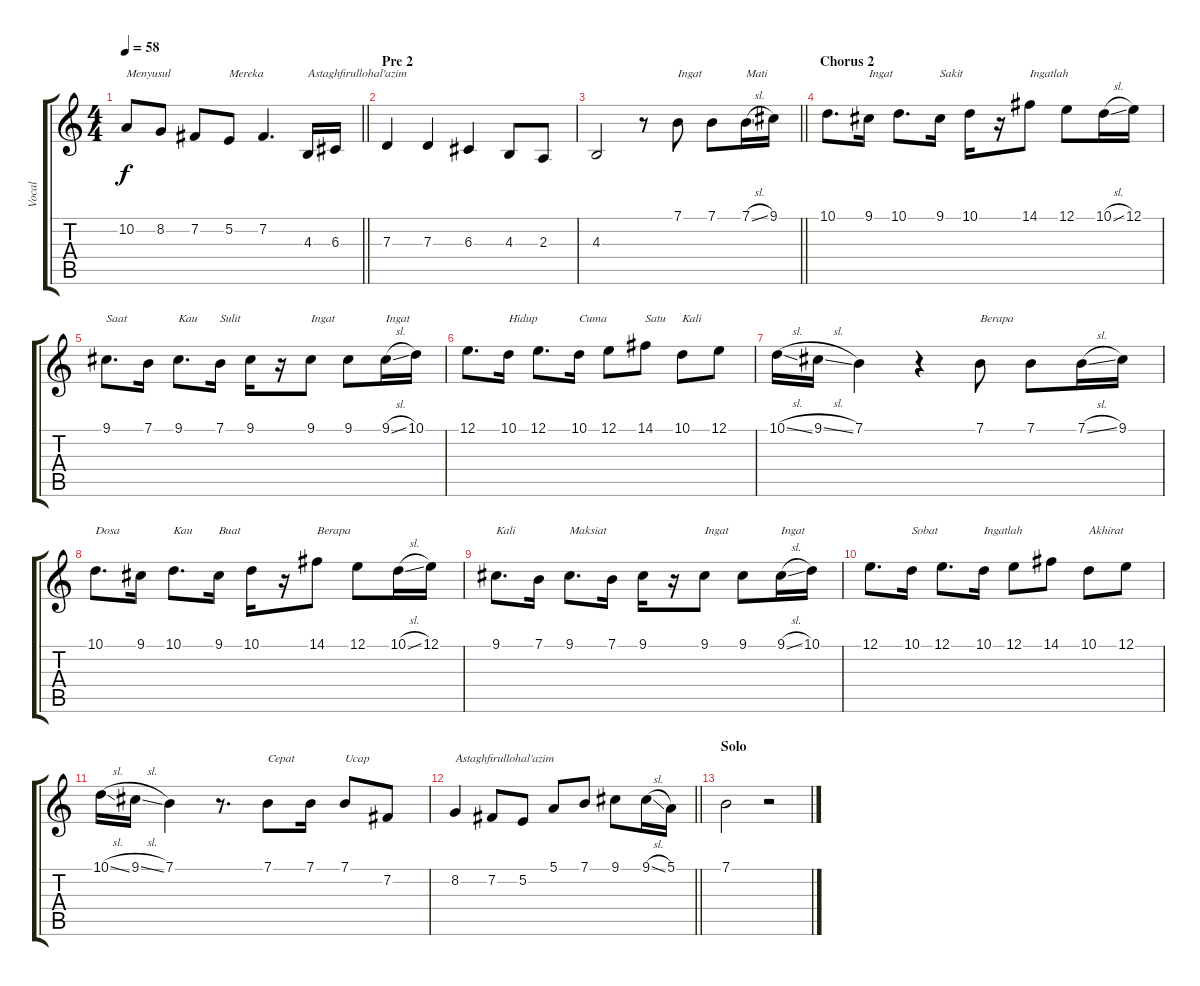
\track ("Vocal" "Vocal") {instrument violin}
\staff {score tabs}
\tuning (E4 B3 G3 D3 A2 E2) {hide}
\ts (4 4)
\tempo 58
\clef g2
\barLineRight lightlight
\ks c
10.2.8{txt "Menyusul" dy f} 8.2.8 7.2.8 5.2.8{txt "Mereka"} 7.2.4{d} 4.3.16{txt "Astaghfirullohal'azim"} 6.3.16 |
\section ("" "Pre 2")
7.3.4 7.3.4 6.3.4 4.3.8 2.3.8 |
\barLineRight lightlight
4.3.2 r.8 7.1.8{txt "Ingat"} 7.1.8 7.1{sl}.16{txt "Mati"} 9.1.16 |
\section ("" "Chorus 2")
10.1.8{d} 9.1.16{txt "Ingat"} 10.1.8{d} 9.1.16{txt "Sakit"} 10.1.16 r.16 14.1.8{txt "Ingatlah"} 12.1.8 10.1{sl}.16 12.1.16 |
9.1.8{d txt "Saat"} 7.1.16 9.1.8{d txt "Kau"} 7.1.16{txt "Sulit"} 9.1.16 r.16 9.1.8{txt "Ingat"} 9.1.8 9.1{sl}.16{txt "Ingat"} 10.1.16 |
12.1.8{d} 10.1.16{txt "Hidup"} 12.1.8{d} 10.1.16{txt "Cuma"} 12.1.8 14.1.8{txt "Satu"} 10.1.8{txt "Kali"} 12.1.8 |
10.1{sl}.16 9.1{sl}.16 7.1.4 r.4 7.1.8{txt "Berapa"} 7.1.8 7.1{sl}.16 9.1.16 |
10.1.8{d txt "Dosa"} 9.1.16 10.1.8{d txt "Kau"} 9.1.16{txt "Buat"} 10.1.16 r.16 14.1.8{txt "Berapa"} 12.1.8 10.1{sl}.16 12.1.16 |
9.1.8{d txt "Kali"} 7.1.16 9.1.8{d txt "Maksiat"} 7.1.16 9.1.16 r.16 9.1.8{txt "Ingat"} 9.1.8 9.1{sl}.16{txt "Ingat"} 10.1.16 |
12.1.8{d} 10.1.16{txt "Sobat"} 12.1.8{d} 10.1.16{txt "Ingatlah"} 12.1.8 14.1.8 10.1.8{txt "Akhirat"} 12.1.8 |
10.1{sl}.16 9.1{sl}.16 7.1.4 r.8{d} 7.1.8{txt "Cepat"} 7.1.16 7.1.8{txt "Ucap"} 7.2.8 |
\barLineRight lightlight
8.2.4{txt "Astaghfirullohal'azim"} 7.2.8 5.2.8 5.1.8 7.1.8 9.1.8 9.1{sl}.16 5.1.16 |
\section ("" "Solo")
7.1.2 r.2
